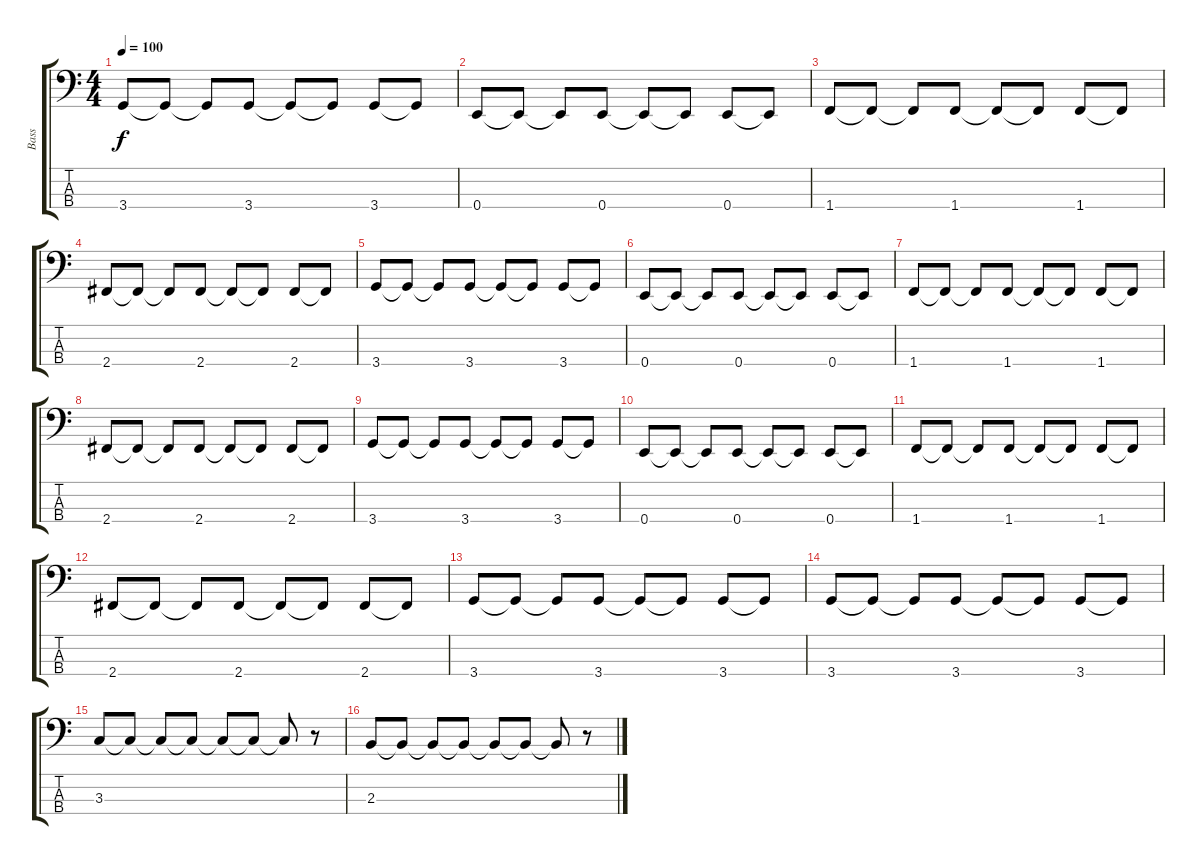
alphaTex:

\track ("Bass" "Bass") {instrument electricbasspick}
\staff {score tabs}
\tuning (G2 D2 A1 E1) {hide}
\ts (4 4)
\tempo 100
\clef f4
\ks c
3.4.8{dy f} 3.4{t}.8 3.4{t}.8 3.4.8 3.4{t}.8 3.4{t}.8 3.4.8 3.4{t}.8 |
0.4.8 0.4{t}.8 0.4{t}.8 0.4.8 0.4{t}.8 0.4{t}.8 0.4.8 0.4{t}.8 |
1.4.8 1.4{t}.8 1.4{t}.8 1.4.8 1.4{t}.8 1.4{t}.8 1.4.8 1.4{t}.8 |
2.4.8 2.4{t}.8 2.4{t}.8 2.4.8 2.4{t}.8 2.4{t}.8 2.4.8 2.4{t}.8 |
3.4.8 3.4{t}.8 3.4{t}.8 3.4.8 3.4{t}.8 3.4{t}.8 3.4.8 3.4{t}.8 |
0.4.8 0.4{t}.8 0.4{t}.8 0.4.8 0.4{t}.8 0.4{t}.8 0.4.8 0.4{t}.8 |
1.4.8 1.4{t}.8 1.4{t}.8 1.4.8 1.4{t}.8 1.4{t}.8 1.4.8 1.4{t}.8 |
2.4.8 2.4{t}.8 2.4{t}.8 2.4.8 2.4{t}.8 2.4{t}.8 2.4.8 2.4{t}.8 |
3.4.8 3.4{t}.8 3.4{t}.8 3.4.8 3.4{t}.8 3.4{t}.8 3.4.8 3.4{t}.8 |
0.4.8 0.4{t}.8 0.4{t}.8 0.4.8 0.4{t}.8 0.4{t}.8 0.4.8 0.4{t}.8 |
1.4.8 1.4{t}.8 1.4{t}.8 1.4.8 1.4{t}.8 1.4{t}.8 1.4.8 1.4{t}.8 |
2.4.8 2.4{t}.8 2.4{t}.8 2.4.8 2.4{t}.8 2.4{t}.8 2.4.8 2.4{t}.8 |
3.4.8 3.4{t}.8 3.4{t}.8 3.4.8 3.4{t}.8 3.4{t}.8 3.4.8 3.4{t}.8 |
3.4.8 3.4{t}.8 3.4{t}.8 3.4.8 3.4{t}.8 3.4{t}.8 3.4.8 3.4{t}.8 |
3.3.8 3.3{t}.8 3.3{t}.8 3.3{t}.8 3.3{t}.8 3.3{t}.8 3.3{t}.8 r.8 |
2.3.8 2.3{t}.8 2.3{t}.8 2.3{t}.8 2.3{t}.8 2.3{t}.8 2.3{t}.8 r.8
